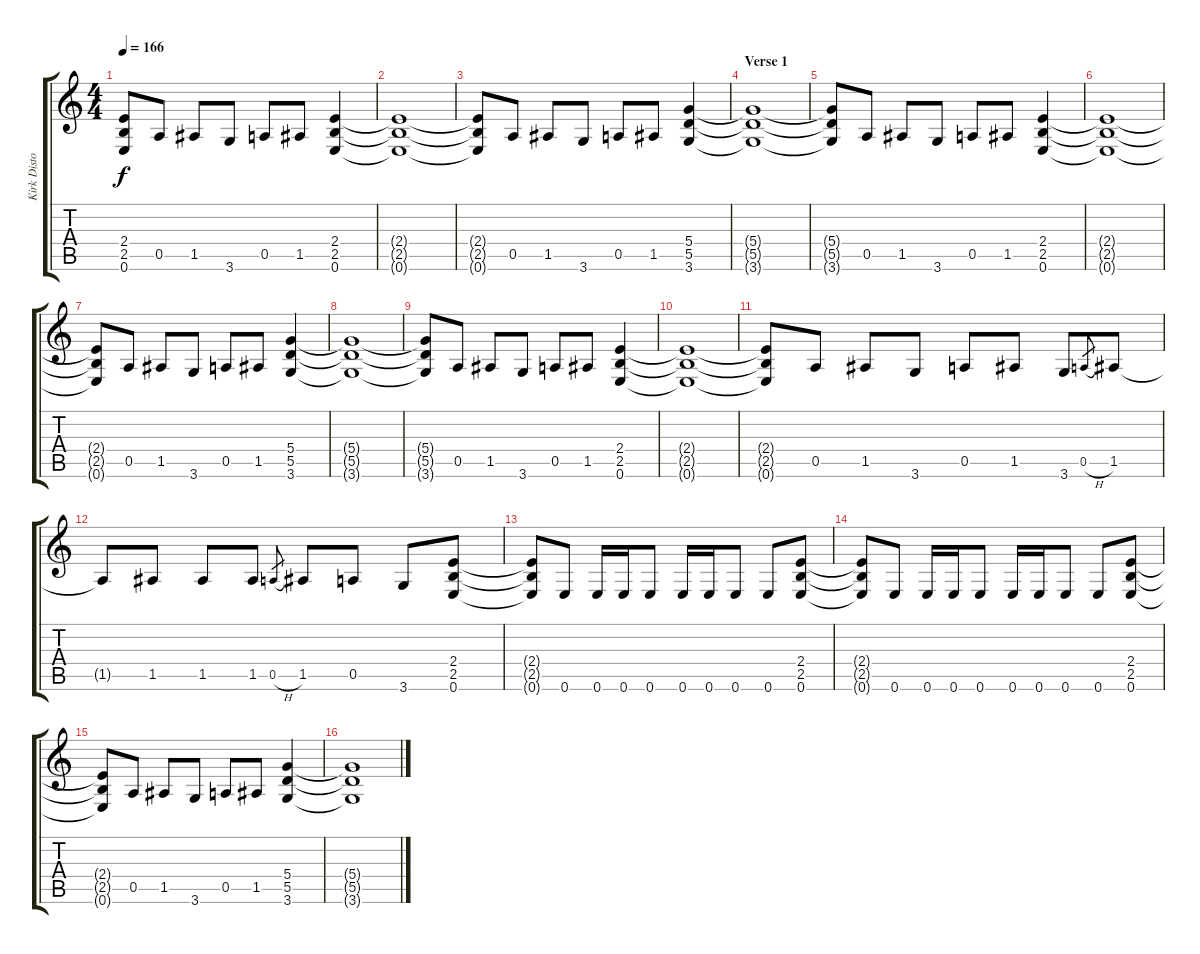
\track ("Kirk Distortion Guitar" "Kirk Disto") {instrument distortionguitar}
\staff {score tabs}
\tuning (E4 B3 G3 D3 A2 E2) {hide}
\ts (4 4)
\tempo 166
\clef g2
\ks c
(2.4{t} 2.5{t} 0.6{t}).8{dy f} 0.5.8 1.5.8 3.6.8 0.5.8 1.5.8 (2.4 2.5 0.6).4 |
(2.4{t} 2.5{t} 0.6{t}).1 |
(2.4{t} 2.5{t} 0.6{t}).8 0.5.8 1.5.8 3.6.8 0.5.8 1.5.8 (5.4 5.5 3.6).4 |
\section ("" "Verse 1")
(5.4{t} 5.5{t} 3.6{t}).1 |
(5.4{t} 5.5{t} 3.6{t}).8 0.5.8 1.5.8 3.6.8 0.5.8 1.5.8 (2.4 2.5 0.6).4 |
(2.4{t} 2.5{t} 0.6{t}).1 |
(2.4{t} 2.5{t} 0.6{t}).8 0.5.8 1.5.8 3.6.8 0.5.8 1.5.8 (5.4 5.5 3.6).4 |
(5.4{t} 5.5{t} 3.6{t}).1 |
(5.4{t} 5.5{t} 3.6{t}).8 0.5.8 1.5.8 3.6.8 0.5.8 1.5.8 (2.4 2.5 0.6).4 |
(2.4{t} 2.5{t} 0.6{t}).1 |
(2.4{t} 2.5{t} 0.6{t}).8 0.5.8 1.5.8 3.6.8 0.5.8 1.5.8 3.6.8 0.5{h}.8{gr} 1.5.8 |
1.5{t}.8 1.5.8 1.5.8 1.5.8 0.5{h}.8{gr} 1.5.8 0.5.8 3.6.8 (2.4 2.5 0.6).8 |
(2.4{t} 2.5{t} 0.6{t}).8 0.6.8 0.6.16 0.6.16 0.6.8 0.6.16 0.6.16 0.6.8 0.6.8 (2.4 2.5 0.6).8 |
(2.4{t} 2.5{t} 0.6{t}).8 0.6.8 0.6.16 0.6.16 0.6.8 0.6.16 0.6.16 0.6.8 0.6.8 (2.4 2.5 0.6).8 |
(2.4{t} 2.5{t} 0.6{t}).8 0.5.8 1.5.8 3.6.8 0.5.8 1.5.8 (5.4 5.5 3.6).4 |
(5.4{t} 5.5{t} 3.6{t}).1
